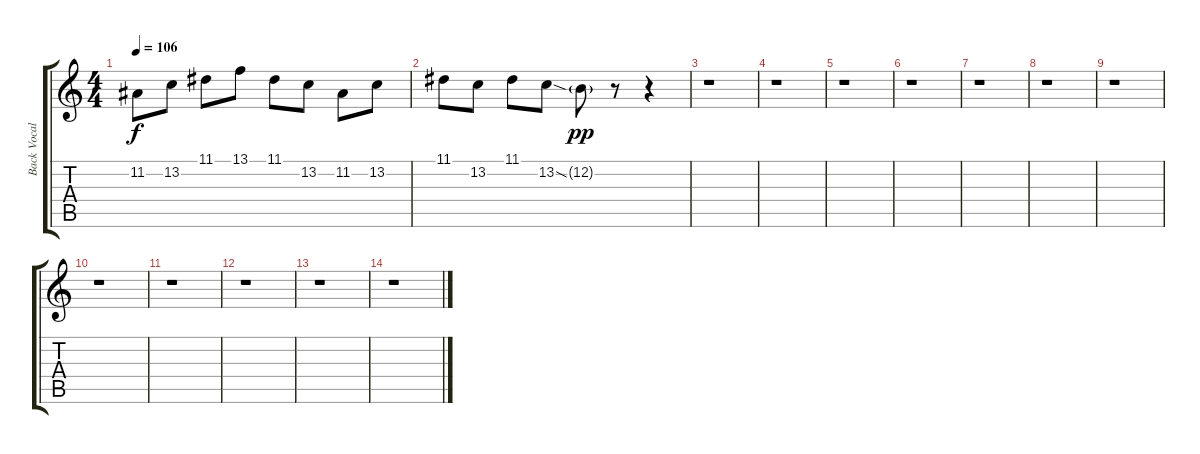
\track ("Back Vocals - Jayson Kay" "Back Vocal") {instrument lead3calliope}
\staff {score tabs}
\tuning (E4 B3 G3 D3 A2 E2) {hide}
\ts (4 4)
\tempo 106
\clef g2
\ks c
11.2.8{dy f} 13.2.8 11.1.8 13.1.8 11.1.8 13.2.8 11.2.8 13.2.8 |
11.1.8 13.2.8 11.1.8 13.2{ss}.8 12.2{g}.8{dy pp} r.8 r.4 |
r.1 |
r.1 |
r.1 |
r.1 |
r.1 |
r.1 |
r.1 |
r.1 |
r.1 |
r.1 |
r.1 |
r.1
